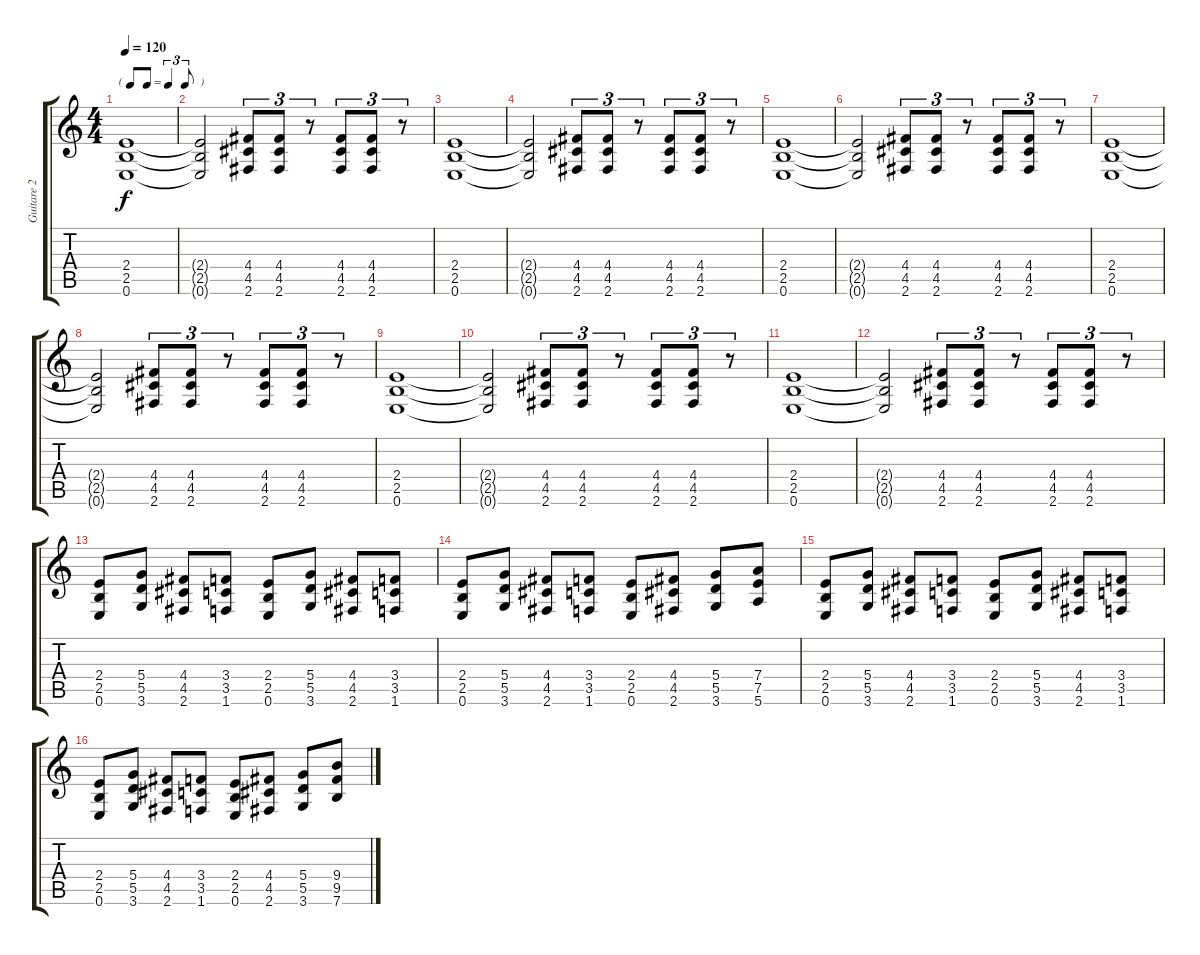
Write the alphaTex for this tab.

\track ("Guitare 2" "Guitare 2") {instrument overdrivenguitar}
\staff {score tabs}
\tuning (E4 B3 G3 D3 A2 E2) {hide}
\ts (4 4)
\tf triplet8th
\tempo 120
\clef g2
\ks c
(2.4 2.5 0.6).1{dy f} |
(2.4{t} 2.5{t} 0.6{t}).2 (4.4 4.5 2.6).8{tu (3 2)} (4.4 4.5 2.6).8{tu (3 2)} r.8{tu (3 2)} (4.4 4.5 2.6).8{tu (3 2)} (4.4 4.5 2.6).8{tu (3 2)} r.8{tu (3 2)} |
(2.4 2.5 0.6).1 |
(2.4{t} 2.5{t} 0.6{t}).2 (4.4 4.5 2.6).8{tu (3 2)} (4.4 4.5 2.6).8{tu (3 2)} r.8{tu (3 2)} (4.4 4.5 2.6).8{tu (3 2)} (4.4 4.5 2.6).8{tu (3 2)} r.8{tu (3 2)} |
(2.4 2.5 0.6).1 |
(2.4{t} 2.5{t} 0.6{t}).2 (4.4 4.5 2.6).8{tu (3 2)} (4.4 4.5 2.6).8{tu (3 2)} r.8{tu (3 2)} (4.4 4.5 2.6).8{tu (3 2)} (4.4 4.5 2.6).8{tu (3 2)} r.8{tu (3 2)} |
(2.4 2.5 0.6).1 |
(2.4{t} 2.5{t} 0.6{t}).2 (4.4 4.5 2.6).8{tu (3 2)} (4.4 4.5 2.6).8{tu (3 2)} r.8{tu (3 2)} (4.4 4.5 2.6).8{tu (3 2)} (4.4 4.5 2.6).8{tu (3 2)} r.8{tu (3 2)} |
(2.4 2.5 0.6).1 |
(2.4{t} 2.5{t} 0.6{t}).2 (4.4 4.5 2.6).8{tu (3 2)} (4.4 4.5 2.6).8{tu (3 2)} r.8{tu (3 2)} (4.4 4.5 2.6).8{tu (3 2)} (4.4 4.5 2.6).8{tu (3 2)} r.8{tu (3 2)} |
(2.4 2.5 0.6).1 |
(2.4{t} 2.5{t} 0.6{t}).2 (4.4 4.5 2.6).8{tu (3 2)} (4.4 4.5 2.6).8{tu (3 2)} r.8{tu (3 2)} (4.4 4.5 2.6).8{tu (3 2)} (4.4 4.5 2.6).8{tu (3 2)} r.8{tu (3 2)} |
(2.4 2.5 0.6).8 (5.4 5.5 3.6).8 (4.4 4.5 2.6).8 (3.4 3.5 1.6).8 (2.4 2.5 0.6).8 (5.4 5.5 3.6).8 (4.4 4.5 2.6).8 (3.4 3.5 1.6).8 |
(2.4 2.5 0.6).8 (5.4 5.5 3.6).8 (4.4 4.5 2.6).8 (3.4 3.5 1.6).8 (2.4 2.5 0.6).8 (4.4 4.5 2.6).8 (5.4 5.5 3.6).8 (7.4 7.5 5.6).8 |
(2.4 2.5 0.6).8 (5.4 5.5 3.6).8 (4.4 4.5 2.6).8 (3.4 3.5 1.6).8 (2.4 2.5 0.6).8 (5.4 5.5 3.6).8 (4.4 4.5 2.6).8 (3.4 3.5 1.6).8 |
(2.4 2.5 0.6).8 (5.4 5.5 3.6).8 (4.4 4.5 2.6).8 (3.4 3.5 1.6).8 (2.4 2.5 0.6).8 (4.4 4.5 2.6).8 (5.4 5.5 3.6).8 (9.4 9.5 7.6).8
